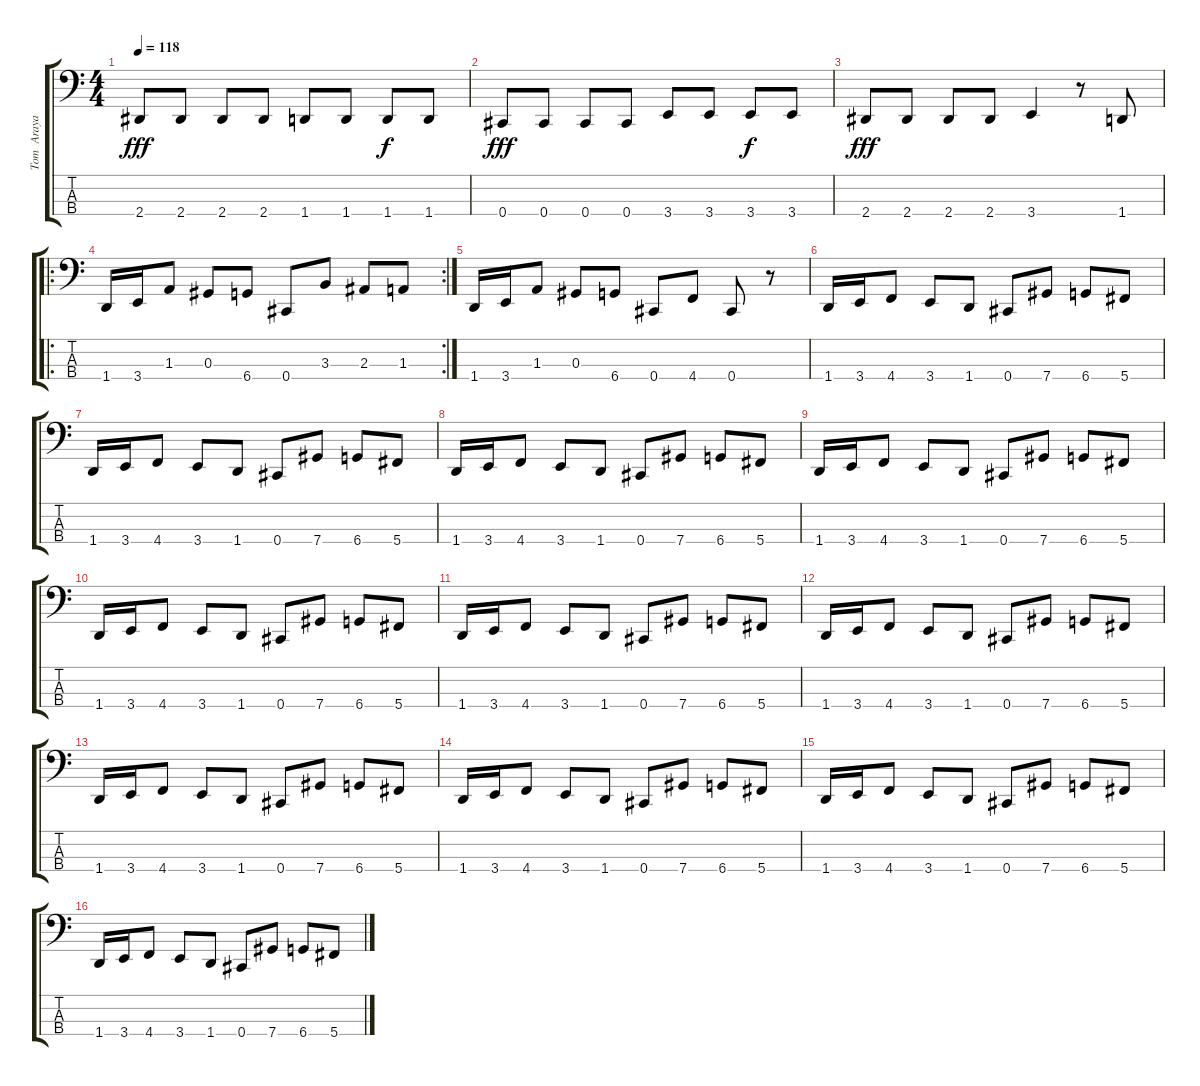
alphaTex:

\track ("Tom  Araya" "Tom  Araya") {instrument electricbassfinger}
\staff {score tabs}
\tuning (Gb2 Db2 Ab1 Db1) {hide}
\ts (4 4)
\tempo 118
\clef f4
\ks c
2.4.8{dy fff} 2.4.8 2.4.8 2.4.8 1.4.8 1.4.8 1.4.8{dy f} 1.4.8 |
0.4.8{dy fff} 0.4.8 0.4.8 0.4.8 3.4.8 3.4.8 3.4.8{dy f} 3.4.8 |
2.4.8{dy fff} 2.4.8 2.4.8 2.4.8 3.4.4 r.8 1.4.8 |
\ro
\rc 2
1.4.16 3.4.16 1.3.8 0.3.8 6.4.8 0.4.8 3.3.8 2.3.8 1.3.8 |
1.4.16 3.4.16 1.3.8 0.3.8 6.4.8 0.4.8 4.4.8 0.4.8 r.8 |
1.4.16 3.4.16 4.4.8 3.4.8 1.4.8 0.4.8 7.4.8 6.4.8 5.4.8 |
1.4.16 3.4.16 4.4.8 3.4.8 1.4.8 0.4.8 7.4.8 6.4.8 5.4.8 |
1.4.16 3.4.16 4.4.8 3.4.8 1.4.8 0.4.8 7.4.8 6.4.8 5.4.8 |
1.4.16 3.4.16 4.4.8 3.4.8 1.4.8 0.4.8 7.4.8 6.4.8 5.4.8 |
1.4.16 3.4.16 4.4.8 3.4.8 1.4.8 0.4.8 7.4.8 6.4.8 5.4.8 |
1.4.16 3.4.16 4.4.8 3.4.8 1.4.8 0.4.8 7.4.8 6.4.8 5.4.8 |
1.4.16 3.4.16 4.4.8 3.4.8 1.4.8 0.4.8 7.4.8 6.4.8 5.4.8 |
1.4.16 3.4.16 4.4.8 3.4.8 1.4.8 0.4.8 7.4.8 6.4.8 5.4.8 |
1.4.16 3.4.16 4.4.8 3.4.8 1.4.8 0.4.8 7.4.8 6.4.8 5.4.8 |
1.4.16 3.4.16 4.4.8 3.4.8 1.4.8 0.4.8 7.4.8 6.4.8 5.4.8 |
1.4.16 3.4.16 4.4.8 3.4.8 1.4.8 0.4.8 7.4.8 6.4.8 5.4.8
